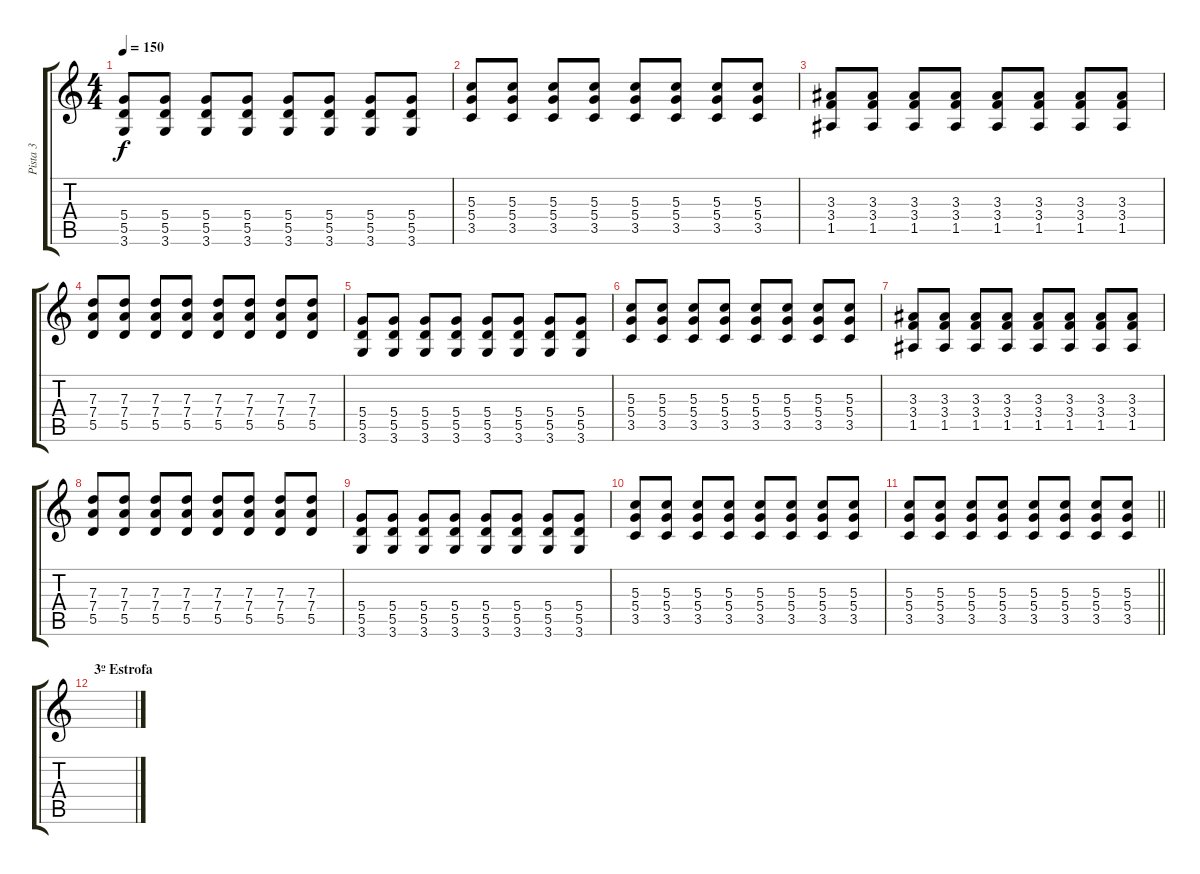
\track ("Pista 3" "Pista 3") {instrument distortionguitar}
\staff {score tabs}
\tuning (E4 B3 G3 D3 A2 E2) {hide}
\ts (4 4)
\tempo 150
\clef g2
\ks c
(5.4 5.5 3.6).8{dy f} (5.4 5.5 3.6).8 (5.4 5.5 3.6).8 (5.4 5.5 3.6).8 (5.4 5.5 3.6).8 (5.4 5.5 3.6).8 (5.4 5.5 3.6).8 (5.4 5.5 3.6).8 |
(5.3 5.4 3.5).8 (5.3 5.4 3.5).8 (5.3 5.4 3.5).8 (5.3 5.4 3.5).8 (5.3 5.4 3.5).8 (5.3 5.4 3.5).8 (5.3 5.4 3.5).8 (5.3 5.4 3.5).8 |
(3.3 3.4 1.5).8 (3.3 3.4 1.5).8 (3.3 3.4 1.5).8 (3.3 3.4 1.5).8 (3.3 3.4 1.5).8 (3.3 3.4 1.5).8 (3.3 3.4 1.5).8 (3.3 3.4 1.5).8 |
(7.3 7.4 5.5).8 (7.3 7.4 5.5).8 (7.3 7.4 5.5).8 (7.3 7.4 5.5).8 (7.3 7.4 5.5).8 (7.3 7.4 5.5).8 (7.3 7.4 5.5).8 (7.3 7.4 5.5).8 |
(5.4 5.5 3.6).8 (5.4 5.5 3.6).8 (5.4 5.5 3.6).8 (5.4 5.5 3.6).8 (5.4 5.5 3.6).8 (5.4 5.5 3.6).8 (5.4 5.5 3.6).8 (5.4 5.5 3.6).8 |
(5.3 5.4 3.5).8 (5.3 5.4 3.5).8 (5.3 5.4 3.5).8 (5.3 5.4 3.5).8 (5.3 5.4 3.5).8 (5.3 5.4 3.5).8 (5.3 5.4 3.5).8 (5.3 5.4 3.5).8 |
(3.3 3.4 1.5).8 (3.3 3.4 1.5).8 (3.3 3.4 1.5).8 (3.3 3.4 1.5).8 (3.3 3.4 1.5).8 (3.3 3.4 1.5).8 (3.3 3.4 1.5).8 (3.3 3.4 1.5).8 |
(7.3 7.4 5.5).8 (7.3 7.4 5.5).8 (7.3 7.4 5.5).8 (7.3 7.4 5.5).8 (7.3 7.4 5.5).8 (7.3 7.4 5.5).8 (7.3 7.4 5.5).8 (7.3 7.4 5.5).8 |
(5.4 5.5 3.6).8 (5.4 5.5 3.6).8 (5.4 5.5 3.6).8 (5.4 5.5 3.6).8 (5.4 5.5 3.6).8 (5.4 5.5 3.6).8 (5.4 5.5 3.6).8 (5.4 5.5 3.6).8 |
(5.3 5.4 3.5).8 (5.3 5.4 3.5).8 (5.3 5.4 3.5).8 (5.3 5.4 3.5).8 (5.3 5.4 3.5).8 (5.3 5.4 3.5).8 (5.3 5.4 3.5).8 (5.3 5.4 3.5).8 |
\barLineRight lightlight
(5.3 5.4 3.5).8 (5.3 5.4 3.5).8 (5.3 5.4 3.5).8 (5.3 5.4 3.5).8 (5.3 5.4 3.5).8 (5.3 5.4 3.5).8 (5.3 5.4 3.5).8 (5.3 5.4 3.5).8 |
\section ("" "3º Estrofa")
